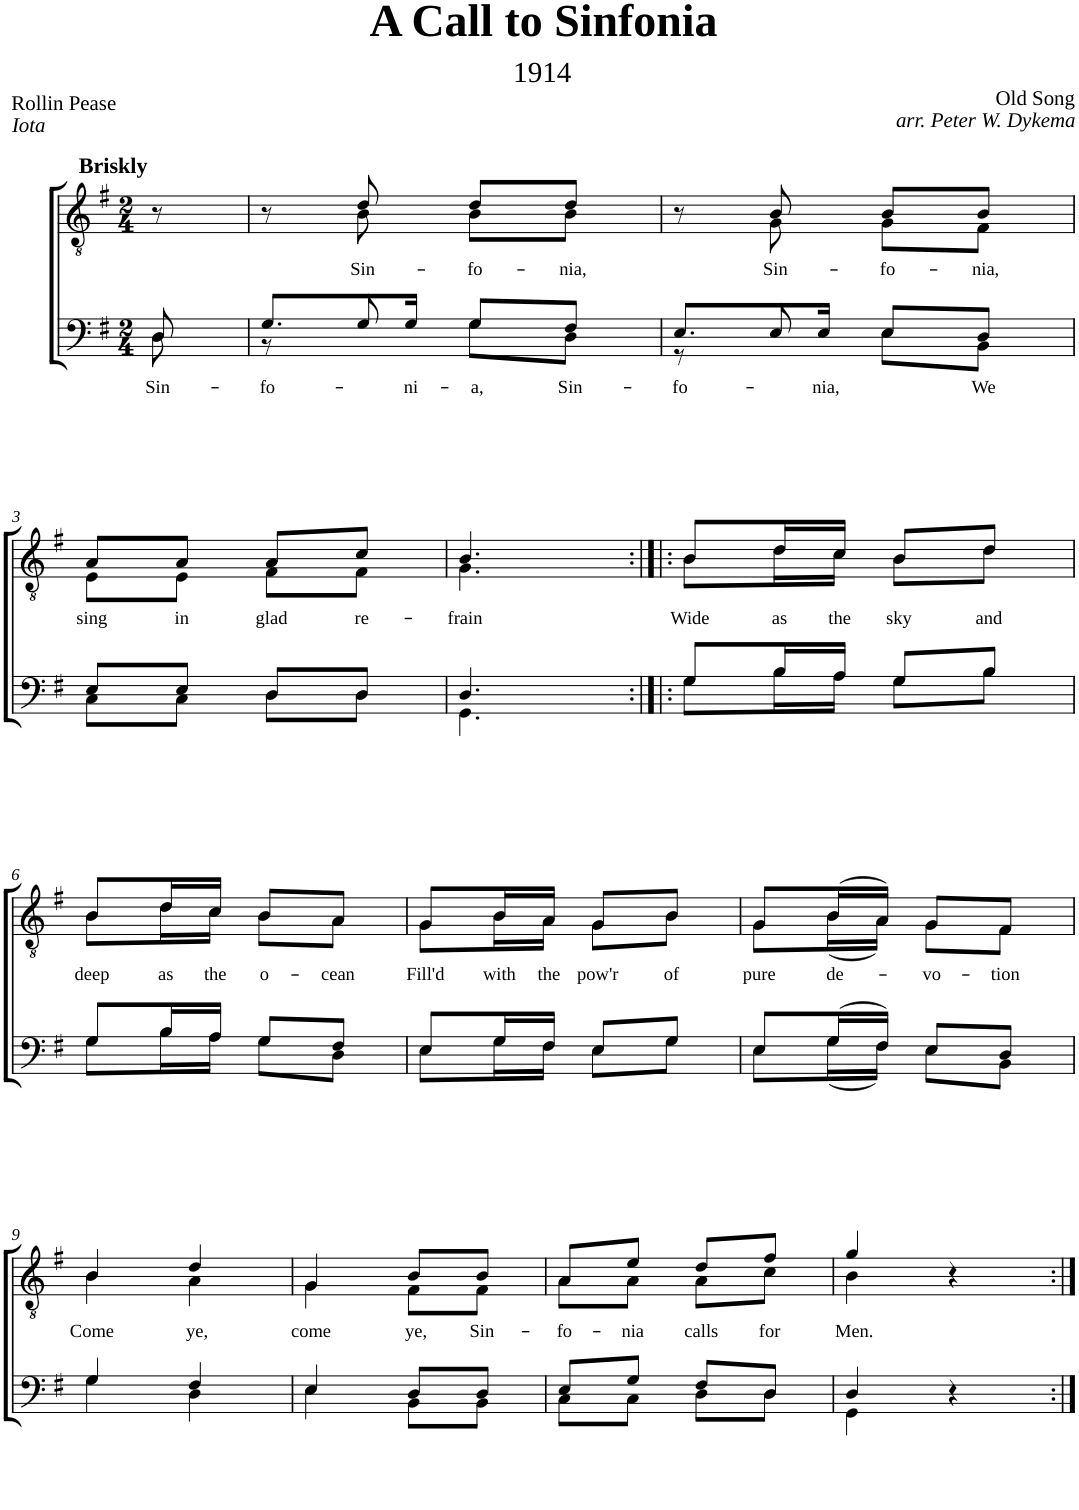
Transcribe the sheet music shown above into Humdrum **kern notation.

**kern	**text	**kern	**text
*part2	*part2	*part1	*part1
*staff2	*staff2	*staff1	*staff1
*I"Bass I	*	*I"Tenor I	*
*clefF4	*	*clefGv2	*
*k[f#]	*	*k[f#]	*
*M2/4	*	*M2/4	*
=	=	=	=
!	!	!LO:TX:a:B:t=Briskly	!
!	!LO:LY:b	!	!
*^	*	*	*
8D/	8D\	Sin-	8r	.
=1	=1	=1	=1	=1
!	!	!LO:LY:b	!	!
*	*	*	*^	*
8.G/L	8r	-fo-	8r	8ryy	.
!	!	!	!	!	!LO:LY:b
.	8G/	.	8d/	8B\	Sin-
!	!	!LO:LY:b	!	!	!
16G/Jk	.	-ni-	.	.	.
!	!	!LO:LY:b	!	!	!LO:LY:b
8G/L	8G\L	-a,	8d/L	8B\L	-fo-
!	!	!LO:LY:b	!	!	!LO:LY:b
8F#/J	8D\J	Sin-	8d/J	8B\J	-nia,
=2	=2	=2	=2	=2	=2
!	!	!LO:LY:b	!	!	!
8.E/L	8r	-fo-	8r	8ryy	.
!	!	!	!	!	!LO:LY:b
.	8E/	.	8B/	8G\	Sin-
!	!	!LO:LY:b	!	!	!
16E/Jk	.	-nia,	.	.	.
!	!	!	!	!	!LO:LY:b
8E/L	8E\L	.	8B/L	8G\L	-fo-
!	!	!LO:LY:b	!	!	!LO:LY:b
8D/J	8BB\J	We	8B/J	8F#\J	-nia,
!!LO:LB:g=z	!!
=3	=3	=3	=3	=3	=3
!	!	!	!	!	!LO:LY:b
8E/L	8C\L	.	8A/L	8E\L	sing
!	!	!	!	!	!LO:LY:b
8E/J	8C\J	.	8A/J	8E\J	in
!	!	!	!	!	!LO:LY:b
8D/L	8D\L	.	8A/L	8F#\L	glad
!	!	!	!	!	!LO:LY:b
8D/J	8D\J	.	8c/J	8F#\J	re-
=4	=4	=4	=4	=4	=4
!	!	!	!	!	!LO:LY:b
4.D/	4.GG\	.	4.B/	4.G\	-frain
=5:|!|:	=5:|!|:	=5:|!|:	=5:|!|:	=5:|!|:	=5:|!|:
!	!	!	!	!	!LO:LY:b
8G/L	8G\L	.	8B/L	8B\L	Wide
!	!	!	!	!	!LO:LY:b
16B/L	16B\L	.	16d/L	16d\L	as
!	!	!	!	!	!LO:LY:b
16A/JJ	16A\JJ	.	16c/JJ	16c\JJ	the
!	!	!	!	!	!LO:LY:b
8G/L	8G\L	.	8B/L	8B\L	sky
!	!	!	!	!	!LO:LY:b
8B/J	8B\J	.	8d/J	8d\J	and
!!LO:LB:g=z	!!
=6	=6	=6	=6	=6	=6
!	!	!	!	!	!LO:LY:b
8G/L	8G\L	.	8B/L	8B\L	deep
!	!	!	!	!	!LO:LY:b
16B/L	16B\L	.	16d/L	16d\L	as
!	!	!	!	!	!LO:LY:b
16A/JJ	16A\JJ	.	16c/JJ	16c\JJ	the
!	!	!	!	!	!LO:LY:b
8G/L	8G\L	.	8B/L	8B\L	o-
!	!	!	!	!	!LO:LY:b
8F#/J	8D\J	.	8A/J	8A\J	-cean
=7	=7	=7	=7	=7	=7
!	!	!	!	!	!LO:LY:b
8E/L	8E\L	.	8G/L	8G\L	Fill'd
!	!	!	!	!	!LO:LY:b
16G/L	16G\L	.	16B/L	16B\L	with
!	!	!	!	!	!LO:LY:b
16F#/JJ	16F#\JJ	.	16A/JJ	16A\JJ	the
!	!	!	!	!	!LO:LY:b
8E/L	8E\L	.	8G/L	8G\L	pow'r
!	!	!	!	!	!LO:LY:b
8G/J	8G\J	.	8B/J	8B\J	of
=8	=8	=8	=8	=8	=8
!	!	!	!	!	!LO:LY:b
8E/L	8E\L	.	8G/L	8G\L	pure
!	!	!	!	!	!LO:LY:b
(>16G/L	(16G\L	.	(16B/L	(<16B\L	de-
16F#/JJ)	16F#\JJ)	.	16A/JJ)	16A\JJ)	.
!	!	!	!	!	!LO:LY:b
8E/L	8E\L	.	8G/L	8G\L	-vo-
!	!	!	!	!	!LO:LY:b
8D/J	8BB\J	.	8F#/J	8F#\J	-tion
!!LO:LB:g=z	!!
=9	=9	=9	=9	=9	=9
!	!	!	!	!	!LO:LY:b
4G/	4G\	.	4B/	4B\	Come
!	!	!	!	!	!LO:LY:b
4F#/	4D\	.	4d/	4A\	ye,
=10	=10	=10	=10	=10	=10
!	!	!	!	!	!LO:LY:b
4E/	4E\	.	4G/	4G\	come
!	!	!	!	!	!LO:LY:b
8D/L	8BB\L	.	8B/L	8F#\L	ye,
!	!	!	!	!	!LO:LY:b
8D/J	8BB\J	.	8B/J	8F#\J	Sin-
=11	=11	=11	=11	=11	=11
!	!	!	!	!	!LO:LY:b
8E/L	8C\L	.	8A/L	8A\L	-fo-
!	!	!	!	!	!LO:LY:b
8G/J	8C\J	.	8e/J	8A\J	-nia
!	!	!	!	!	!LO:LY:b
8F#/L	8D\L	.	8d/L	8A\L	calls
!	!	!	!	!	!LO:LY:b
8D/J	8D\J	.	8f#/J	8c\J	for
=12	=12	=12	=12	=12	=12
!	!	!	!	!	!LO:LY:b
4D/	4GG\	.	4g/	4B\	Men.
4r	4ryy	.	4r	4ryy	.
*v	*v	*	*	*	*
*	*	*v	*v	*
=:|!	=:|!	=:|!	=:|!
*-	*-	*-	*-
